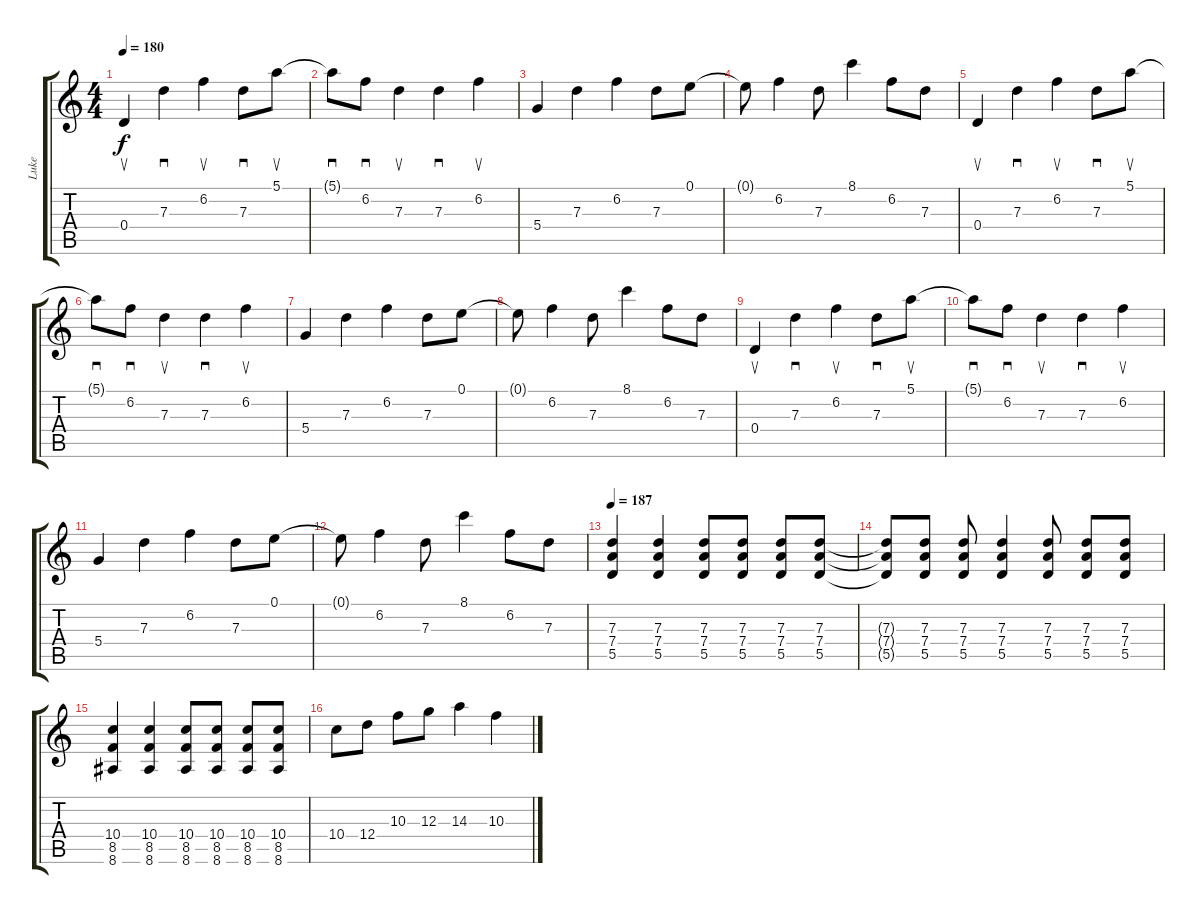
\track ("Luke" "Luke") {instrument distortionguitar}
\staff {score tabs}
\tuning (E4 B3 G3 D3 A2 D2) {hide}
\ts (4 4)
\tempo 180
\clef g2
\ks c
0.4.4{su dy f} 7.3.4{sd} 6.2.4{su} 7.3.8{sd} 5.1.8{su} |
5.1{t}.8{sd} 6.2.8{sd} 7.3.4{su} 7.3.4{sd} 6.2.4{su} |
5.4.4 7.3.4 6.2.4 7.3.8 0.1.8 |
0.1{t}.8 6.2.4 7.3.8 8.1.4 6.2.8 7.3.8 |
0.4.4{su} 7.3.4{sd} 6.2.4{su} 7.3.8{sd} 5.1.8{su} |
5.1{t}.8{sd} 6.2.8{sd} 7.3.4{su} 7.3.4{sd} 6.2.4{su} |
5.4.4 7.3.4 6.2.4 7.3.8 0.1.8 |
0.1{t}.8 6.2.4 7.3.8 8.1.4 6.2.8 7.3.8 |
0.4.4{su} 7.3.4{sd} 6.2.4{su} 7.3.8{sd} 5.1.8{su} |
5.1{t}.8{sd} 6.2.8{sd} 7.3.4{su} 7.3.4{sd} 6.2.4{su} |
5.4.4 7.3.4 6.2.4 7.3.8 0.1.8 |
0.1{t}.8 6.2.4 7.3.8 8.1.4 6.2.8 7.3.8 |
\tempo 187
(7.3 7.4 5.5).4{instrument distortionguitar} (7.3 7.4 5.5).4 (7.3 7.4 5.5).8 (7.3 7.4 5.5).8 (7.3 7.4 5.5).8 (7.3 7.4 5.5).8 |
(7.3{t} 7.4{t} 5.5{t}).8 (7.3 7.4 5.5).8 (7.3 7.4 5.5).8 (7.3 7.4 5.5).4 (7.3 7.4 5.5).8 (7.3 7.4 5.5).8 (7.3 7.4 5.5).8 |
(10.4 8.5 8.6).4 (10.4 8.5 8.6).4 (10.4 8.5 8.6).8 (10.4 8.5 8.6).8 (10.4 8.5 8.6).8 (10.4 8.5 8.6).8 |
10.4.8 12.4.8 10.3.8 12.3.8 14.3.4 10.3.4
